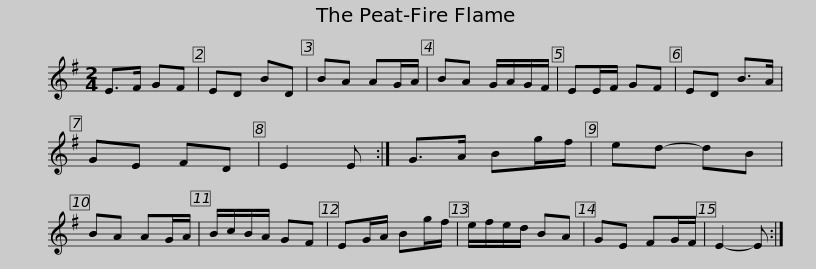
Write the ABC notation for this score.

X:1
L:1/8
M:2/4
I:linebreak $
K:Emin
V:1 treble
V:1
 E>F GF | ED BD | BA AG/A/ | BA G/A/G/F/ | EE/F/ GF | %5
 ED B>A | GE FD | E2 E :| G>A Bg/f/ |$ ed- dB | %10
 BA AG/A/ | B/c/B/A/ GF | EG/A/ Bg/f/ | e/f/e/d/ BA | GE FG/F/ | %15
 E2- E :| %16
